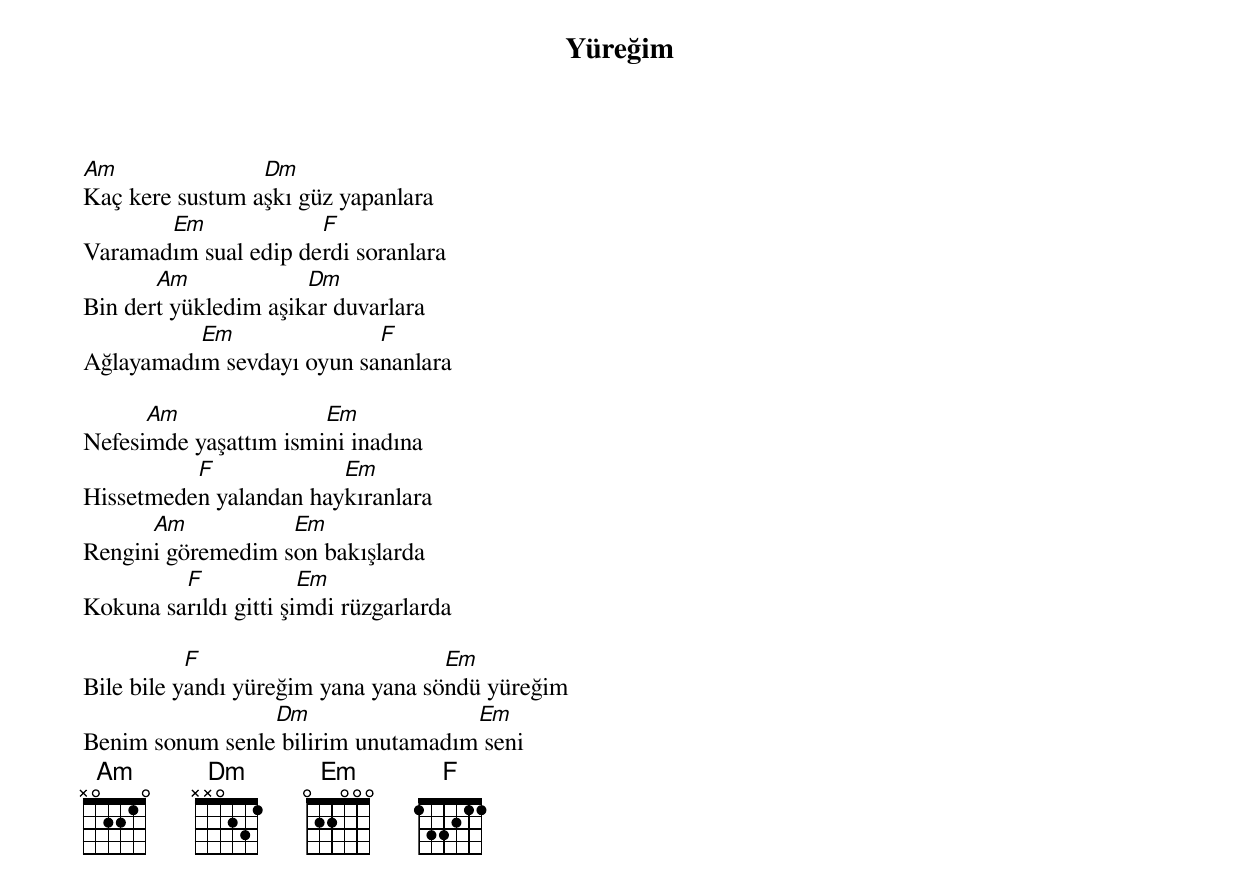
{title: Yüreğim}
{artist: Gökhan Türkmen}

Am               Dm
Kaç kere sustum aşkı güz yapanlara
       Em             F
Varamadım sual edip derdi soranlara
       Am             Dm
Bin dert yükledim aşikar duvarlara
          Em               F
Ağlayamadım sevdayı oyun sananlara

      Am               Em
Nefesimde yaşattım ismini inadına
          F             Em
Hissetmeden yalandan haykıranlara
      Am           Em
Rengini göremedim son bakışlarda
         F             Em
Kokuna sarıldı gitti şimdi rüzgarlarda

           F                        Em
Bile bile yandı yüreğim yana yana söndü yüreğim
                 Dm                 Em
Benim sonum senle bilirim unutamadım seni
